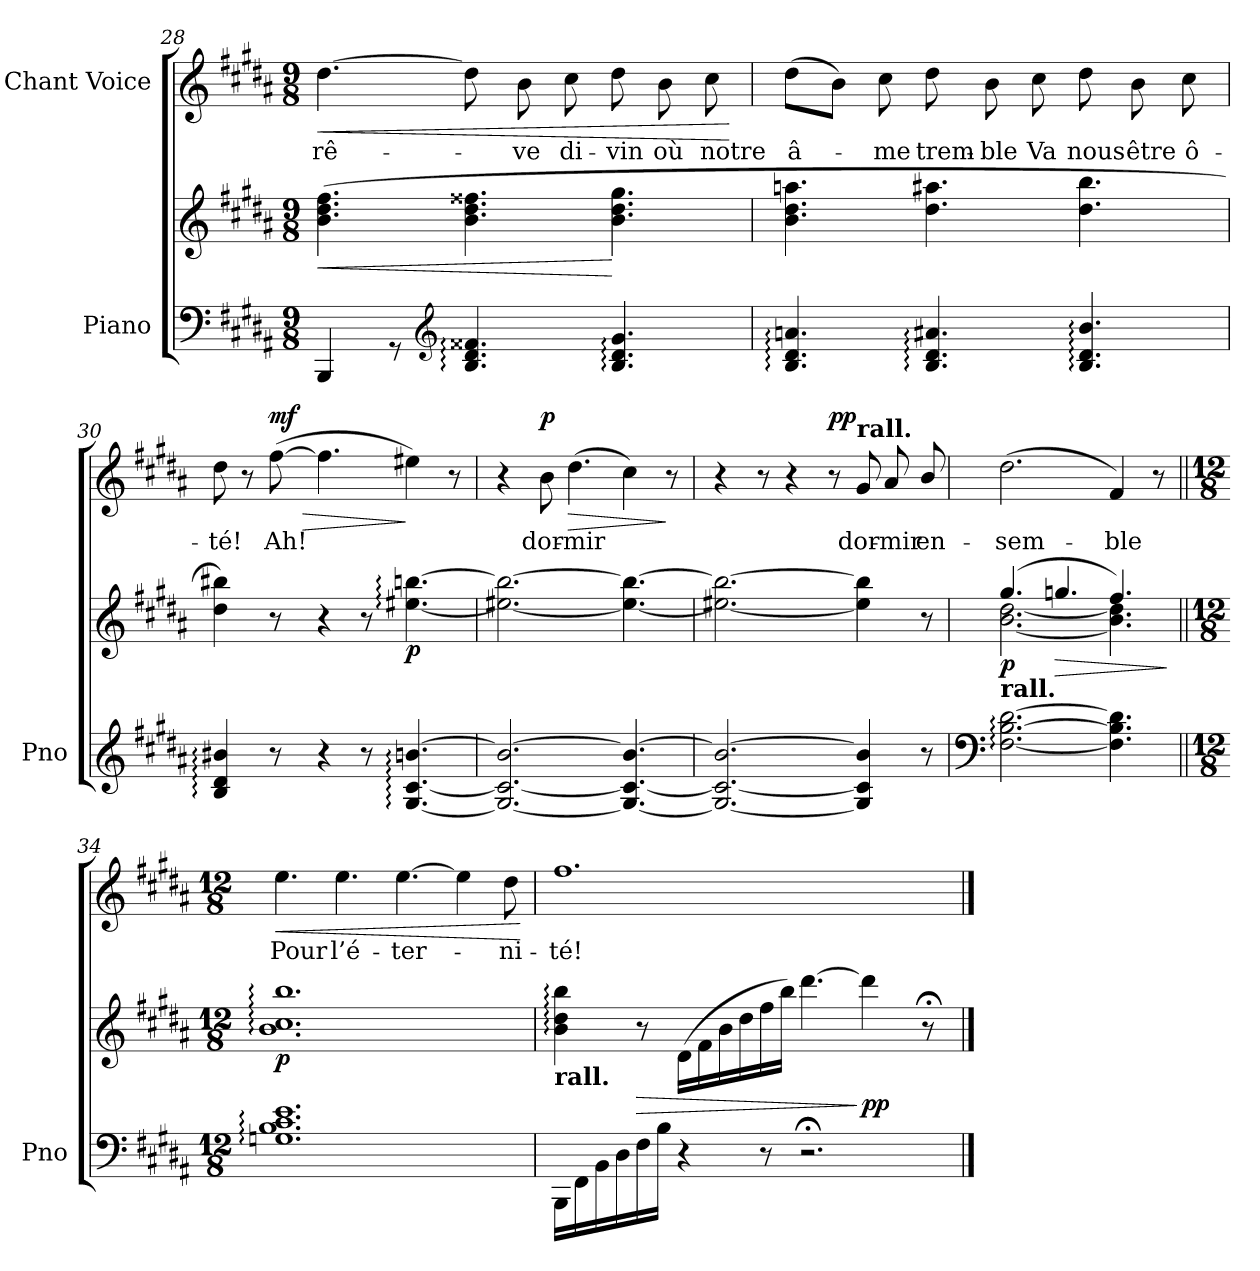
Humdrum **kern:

**kern	**kern	**dynam	**kern	**text	**dynam
*part2	*part2	*part2	*part1	*part1	*part1
*staff3	*staff2	*staff2/3	*staff1	*staff1	*staff1
*I"Piano	*	*	*I"Chant Voice	*	*
*I'Pno	*	*	*	*	*
*clefF4	*clefG2	*	*clefG2	*	*
*k[f#c#g#d#a#]	*k[f#c#g#d#a#]	*	*k[f#c#g#d#a#]	*	*
*M9/8	*M9/8	*	*M9/8	*	*
=28	=28	=28	=28	=28	=28
!	!	!LO:HP:b	!	!LO:LY:b	!LO:HP:b
4BBB/	(>4.b\ 4.dd#\ 4.ff#\	<	[4.dd#\	rê-	<
8rGG	.	.	.	.	.
*clefG2	*	*	*	*	*
4.B/: 4.d#/: 4.f##X/:	4.b\ 4.dd#\ 4.ff##X\	.	8dd#\]	.	.
!	!	!	!	!LO:LY:b	!
.	.	.	8b\	-ve	.
!	!	!	!	!LO:LY:b	!
.	.	.	8cc#\	di-	.
!	!	!	!	!LO:LY:b	!
4.B/: 4.d#/: 4.g#/:	4.b\ 4.dd#\ 4.gg#\	[	8dd#\	-vin	.
!	!	!	!	!LO:LY:b	!
.	.	.	8b\	où	.
!	!	!	!	!LO:LY:b	!
.	.	.	8cc#\	notre	.
.	.	.	.	.	[
!!LO:LB:g=z
=29	=29	=29	=29	=29	=29
!	!	!	!	!LO:LY:b	!
4.B/: 4.d#/: 4.an/:	4.b\ 4.dd#\ 4.aan\	.	(>8dd#\L	â-	.
.	.	.	8b\J)	.	.
!	!	!	!	!LO:LY:b	!
.	.	.	8cc#\	-me	.
!	!	!	!	!LO:LY:b	!
4.B/: 4.d#/: 4.a#X/:	4.dd#\ 4.aa#X\	.	8dd#\	trem-	.
!	!	!	!	!LO:LY:b	!
.	.	.	8b\	-ble	.
!	!	!	!	!LO:LY:b	!
.	.	.	8cc#\	Va	.
!	!	!	!	!LO:LY:b	!
4.B/: 4.d#/: 4.b/:	4.dd#\ 4.bb\	.	8dd#\	nous	.
!	!	!	!	!LO:LY:b	!
.	.	.	8b\	être	.
!	!	!	!	!LO:LY:b	!
.	.	.	8cc#\	ô-	.
=30	=30	=30	=30	=30	=30
!	!	!	!	!LO:LY:b	!
4B/: 4d#/: 4b#X/:	4dd#\ 4bb#X\)	.	8dd#\	-té!	.
.	.	.	8r	.	.
!	!	!	!	!LO:LY:b	!LO:HP:b
!	!	!	!	!	!LO:DY:n=1:a
8r	8r	.	(>[8ff#\	Ah!	> mf
4r	4r	.	4.ff#\]	.	.
8r	8r	.	.	.	.
!	!	!LO:DY:b	!	!	!
[4.G#/: [4.c#/: [4.bn/:	[4.ee#X\: [4.bbn\:	p	4ee#X\)	.	]
.	.	.	8r	.	.
!!LO:LB:g=z
=31	=31	=31	=31	=31	=31
2.G#/_ 2.c#/_ 2.b/_	2.ee#X\_ 2.bb\_	.	4r	.	.
!	!	!	!	!LO:LY:b	!LO:DY:a
.	.	.	8b\	dor-	p
!	!	!	!	!LO:LY:b	!LO:HP:b
.	.	.	(>4.dd#\	-mir	>
4.G#/_ 4.c#/_ 4.b/_	4.ee#\_ 4.bb\_	.	4cc#\)	.	.
.	.	.	8r	.	]
=32	=32	=32	=32	=32	=32
2.G#/_ 2.c#/_ 2.b/_	2.ee#X\_ 2.bb\_	.	4r	.	.
.	.	.	8r	.	.
.	.	.	4r	.	.
!	!	!	!	!	!LO:DY:a
.	.	.	8r	.	pp
*	*	*	*MM48	*	*
!	!	!	!LO:TX:a:B:t=rall.	!	!
!	!	!	!	!LO:LY:b	!
4G#/] 4c#/] 4b/]	4ee#\] 4bb\]	.	8g#/	dor-	.
!	!	!	!	!LO:LY:b	!
.	.	.	8a#/	-mir	.
!	!	!	!	!LO:LY:b	!
8r	8r	.	8b/	en-	.
=33	=33	=33	=33	=33	=33
*clefF4	*	*	*	*	*
*	*	*	*MM46	*	*
*	*^	*	*	*	*
!LO:TX:a:B:t=rall.	!	!	!	!	!	!
!	!	!	!LO:DY:b	!	!LO:LY:b	!
[2.F#\: [2.B\: [2.d#\:	(>4.gg#/	[2.b\ [2.dd#\	p	(>2.dd#\	-sem-	.
!	!	!	!LO:HP:b	!	!	!
.	4.ggn/	.	>	.	.	.
*	*	*	*	*MM45	*	*
!	!	!	!	!	!LO:LY:b	!
4.F#\] 4.B\] 4.d#\]	4.ff#/)	4.b\] 4.dd#\]	.	4f#/)	-ble	.
.	.	.	.	8r	.	.
*	*v	*v	*	*	*	*
.	.	]	.	.	.
!!LO:LB:g=z
=34||	=34||	=34||	=34||	=34||	=34||
*M12/8	*M12/8	*	*M12/8	*	*
*	*	*	*MM50	*	*
!	!	!LO:DY:b	!	!LO:LY:b	!LO:HP:b
1.Gn: 1.B: 1.c#: 1.e:	1.b: 1.cc#: 1.bb:	p	4.ee\	Pour	<
!	!	!	!	!LO:LY:b	!
.	.	.	4.ee\	l’é-	.
!	!	!	!	!LO:LY:b	!
.	.	.	[4.ee\	-ter-	.
.	.	.	4ee\]	.	.
!	!	!	!	!LO:LY:b	!
.	.	.	8dd#\	-ni-	.
.	.	.	.	.	[
=35	=35	=35	=35	=35	=35
*	*	*	*MM45	*	*
!	!LO:TX:b:B:t=rall.	!	!	!	!
!	!	!	!	!LO:LY:b	!
*	*	*	*^	*	*
*	*	*	*	*^	*	*
*	*	*	*	*	*^	*	*
16BBB\LL	4b\: 4dd#\: 4bb\:	.	1.ff#	8.ryy	4.ryy	2ryy	-té!	.
16FF#\	.	.	.	.	.	.	.	.
16BB\	.	.	.	.	.	.	.	.
*	*	*	*MM43	*	*	*	*	*
16D#\	.	.	.	1ryy	.	.	.	.
!	!	!LO:HP:b	!	!	!	!	!	!
16F#\	8r	>	.	.	.	.	.	.
16B\JJ	.	.	.	.	.	.	.	.
*	*	*	*MM40	*	*	*	*	*
4r	(>16d#\LL	.	.	.	1ryy	.	.	.
.	16f#\	.	.	.	.	.	.	.
.	16b\	.	.	.	.	16ryy	.	.
*	*	*	*MM38	*	*	*	*	*
.	16dd#\	.	.	.	.	2...ryy	.	.
8r	16ff#\	.	.	.	.	.	.	.
.	16bb\JJ)	.	.	.	.	.	.	.
2.r;<	[4.ddd#\	.	.	.	.	.	.	.
!	!	!LO:DY:n=1:b	!	!	!	!	!	!
.	4ddd#\]	] pp	.	.	.	.	.	.
.	.	.	.	4ryy	.	.	.	.
.	8r;<	.	.	.	8ryy	.	.	.
.	.	.	.	16ryy	.	.	.	.
*	*	*	*v	*v	*v	*v	*	*
==	==	==	==	==	==
*-	*-	*-	*-	*-	*-
